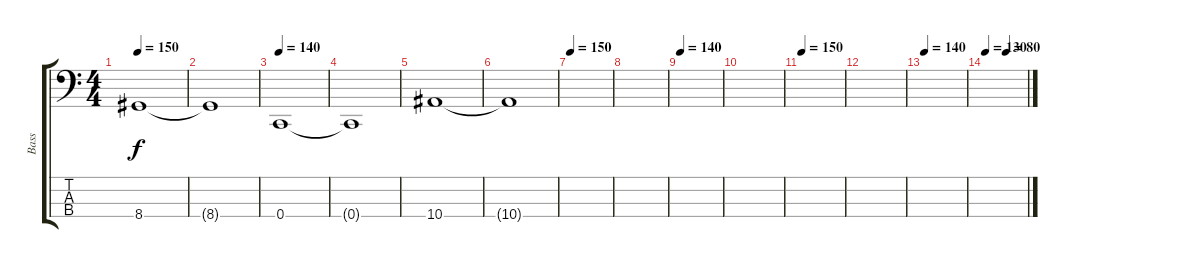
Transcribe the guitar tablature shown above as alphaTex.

\track ("Bass" "Bass") {instrument electricbassfinger}
\staff {score tabs}
\tuning (F2 C2 G1 C1) {hide}
\ts (4 4)
\tempo 150
\clef f4
\ks c
8.4.1{dy f} |
8.4{t}.1 |
\tempo 140
0.4.1{volume 0} |
0.4{t}.1 |
10.4.1 |
10.4{t}.1 |
\tempo 150
|
|
\tempo 140
|
|
\tempo 150
|
|
\tempo 140
|
\tempo 130
\tempo (80 0.5)
